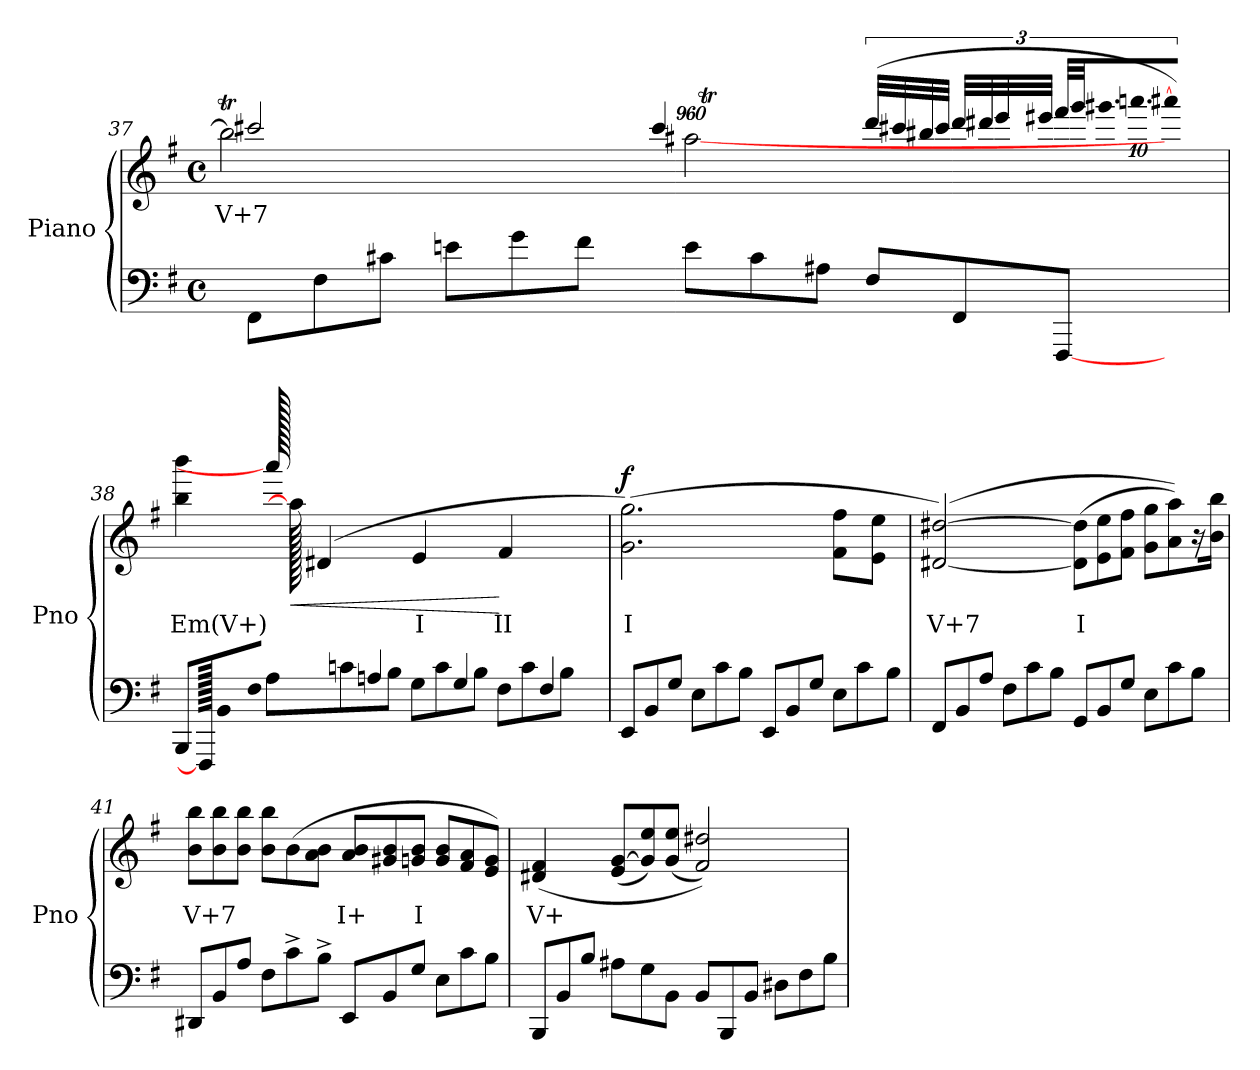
**kern	**kern	**text	**dynam
*part1	*part1	*part1	*part1
*staff2	*staff1	*staff1	*staff1/2
*I"Piano	*	*	*
*I'Pno	*	*	*
!!LO:LB:g=z
*clefF4	*clefG2	*	*
*k[f#]	*k[f#]	*	*
*M4/4	*M4/4	*	*
*met(c)	*met(c)	*	*
=37	=37	=37	=37
!	!	!LO:LY:b	!
*	*^	*	*
*	*	*^	*	*
960ryy	2bbt\]	1920ryy	1920ryy	V+7	.
*	*	*	*Xtuplet	*	*
.	.	2ccc#X/	48ryy	.	.
*Xtuplet	*	*	*	*	*
12FF#\L	.	.	.	.	.
.	.	.	48dddyy	.	.
.	.	.	48ccc#yy	.	.
.	.	.	48dddyy	.	.
.	.	.	48ccc#yy	.	.
12F#\	.	.	.	.	.
.	.	.	48dddyy	.	.
.	.	.	48ccc#yy	.	.
.	.	.	48dddyy	.	.
.	.	.	48ccc#yy	.	.
12c#X\J	.	.	.	.	.
.	.	.	48dddyy	.	.
.	.	.	48ccc#yy	.	.
.	.	.	48dddyy	.	.
.	.	.	48ccc#yy	.	.
12en\L	.	.	.	.	.
.	.	.	48dddyy	.	.
.	.	.	48ccc#yy	.	.
.	.	.	48dddyy	.	.
.	.	.	48ccc#yy	.	.
12g\	.	.	.	.	.
.	.	.	48dddyy	.	.
.	.	.	48ccc#yy	.	.
.	.	.	48dddyy	.	.
.	.	.	48ccc#yy	.	.
12f#\J	.	.	.	.	.
.	.	.	48dddyy	.	.
.	.	.	48ccc#TTTyy	.	.
.	.	.	48dddyy	.	.
.	4ccc#/	.	.	.	.
.	.	[1920%959aa#X\	48ryy	.	.
12e\L	.	.	.	.	.
.	.	.	48dddTyy	.	.
.	.	.	48ccc#yy	.	.
.	.	.	48dddyy	.	.
.	.	.	48ccc#yy	.	.
12c#\	.	.	.	.	.
.	.	.	48dddyy	.	.
.	.	.	48ccc#yy	.	.
.	.	.	48dddyy	.	.
.	.	.	48ccc#yy	.	.
12A#X\J	.	.	.	.	.
.	.	.	48dddTTTyy	.	.
!	!	!	!LO:N:vis=32.	!	!
.	.	.	640%9ccc#yy	.	.
!	!	!	!LO:N:vis=32.	!	!
.	.	.	640%9dddyy	.	.
!	!	!	!LO:N:vis=32.	!	!
.	.	.	640%9ccc#yy	.	.
.	(<48ddd/LLL	.	.	.	.
12F#/L	.	.	960%239ryy	.	.
.	48ccc#X/	.	.	.	.
.	48bb#X/	.	.	.	.
.	48ccc#/JJJ	.	.	.	.
.	48ddd/LLL	.	.	.	.
12FF#/	.	.	.	.	.
.	48ddd#X/	.	.	.	.
.	48eee/	.	.	.	.
.	48eee#X/JJJ	.	.	.	.
.	48fff#/LLL	.	.	.	.
[960%79FFF#/J	.	.	.	.	.
.	48ggg/	.	.	.	.
*	*tuplet	*	*	*	*
*	*Xbrackettup	*	*	*	*
!	!LO:N:vis=32.	!	!	!	!
.	640%9ggg#X/	.	.	.	.
!	!LO:N:vis=32.	!	!	!	!
.	640%9aaan/	.	.	.	.
.	[960%13aaa#X/JJJ)	.	.	.	.
*	*v	*v	*v	*	*
!!LO:PB:g=z
=38	=38	=38	=38
*^	*	*	*
!	!	!	!LO:LY:b	!
12BBB/L	4ryy	4bb\ 4bbb\	Em(V+)	.
960FFF#/]	.	.	.	.
12BB/	.	.	.	.
12F#/J	.	.	.	.
.	12A\L	1920aaa#/]	.	.
.	.	1920aa#\]	.	.
!	!	!	!	!LO:HP:b
4An/	.	(>4d#X/	.	<
.	12cn\	.	.	.
.	12B\J	.	.	.
.	12G\L	.	.	.
!	!	!	!LO:LY:b	!
4G/	.	4e/	I	.
.	12c\	.	.	.
.	12B\J	.	.	.
.	12F#\L	.	.	.
!	!	!	!LO:LY:b	!
4F#/	.	4f#/	II	[
.	12c\	.	.	.
.	12B\J	.	.	.
.	960ryy	.	.	.
=39	=39	=39	=39	=39
!	!	!	!LO:LY:b	!LO:DY:b
*v	*v	*	*	*
12EE/L	(>2.g\ 2.gg\)	I	f
12BB/	.	.	.
12G/J	.	.	.
12E\L	.	.	.
12c\	.	.	.
12B\J	.	.	.
12EE/L	.	.	.
12BB/	.	.	.
12G/J	.	.	.
12E\L	8f#\ 8ff#\L	.	.
12c\	.	.	.
.	8e\ 8ee\J	.	.
12B\J	.	.	.
=40	=40	=40	=40
!	!	!LO:LY:b	!
12FF#/L	(>[2d#X/ [2dd#X/)	V+7	.
12BB/	.	.	.
12A/J	.	.	.
12F#\L	.	.	.
12c\	.	.	.
12B\J	.	.	.
*	*Xtuplet	*	*
!	!	!LO:LY:b	!
12GG/L	(>12d#\] 12dd#\]L	I	.
12BB/	12e\ 12ee\	.	.
12G/J	12f#\ 12ff#\J	.	.
12E\L	12g\ 12gg\L	.	.
12c\	12a\ 12aa\))	.	.
12B\J	24r	.	.
.	24b\ 24bb\Jk	.	.
!!LO:LB:g=z
=41	=41	=41	=41
!	!	!LO:LY:b	!
12DD#X/L	12b\ 12bb\L	V+7	.
12BB/	12b\ 12bb\	.	.
12A/J	12b\ 12bb\J	.	.
12F#\L	12b\ 12bb\L	.	.
12c^\	(>12b\	.	.
12B^\J	12a\ 12b\J	.	.
!	!	!LO:LY:b	!
12EE/L	12a/ 12b/L	I+	.
12BB/	12g#X/ 12b/	.	.
!	!	!LO:LY:b	!
12G/J	12gn/ 12b/J	I	.
12E\L	12g/ 12b/L	.	.
12c\	12f#/ 12a/	.	.
12B\J	12e/ 12g/J)	.	.
=42	=42	=42	=42
!	!	!LO:LY:b	!
12BBB/L	(>4d#X/ 4f#/	V+	.
12BB/	.	.	.
12B/J	.	.	.
12A#X\L	(>12e/ [12g/L	.	.
12G\	12g/] 12ee/)	.	.
12BB\J	(>12g/ 12ee/J	.	.
12BB/L	2f#/ 2dd#X/))	.	.
12BBB/	.	.	.
12BB/J	.	.	.
12D#X\L	.	.	.
12F#\	.	.	.
12B\J	.	.	.
=	=	=	=
*-	*-	*-	*-
